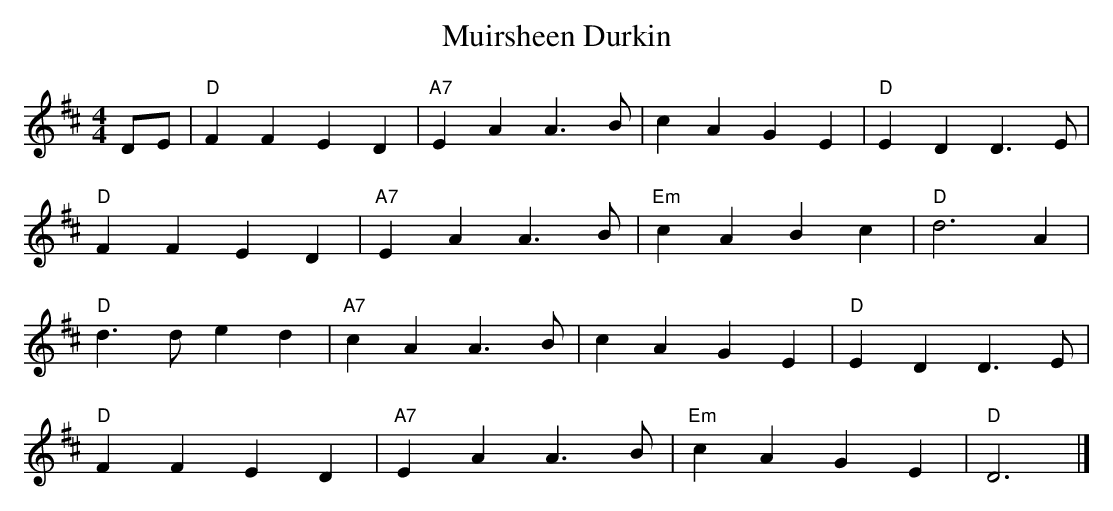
X:1
T:Muirsheen Durkin
M:4/4
L:1/4
K:D
D/E/ |\
"D" FFED  | "A7" EAA>B |      cAGE | "D" EDD>E |
"D" FFED  | "A7" EAA>B | "Em" cABc | "D" d3 A  |
"D" d>ded | "A7" cAA>B |      cAGE | "D" EDD>E |
"D" FFED  | "A7" EAA>B | "Em" cAGE | "D" D3    |]
